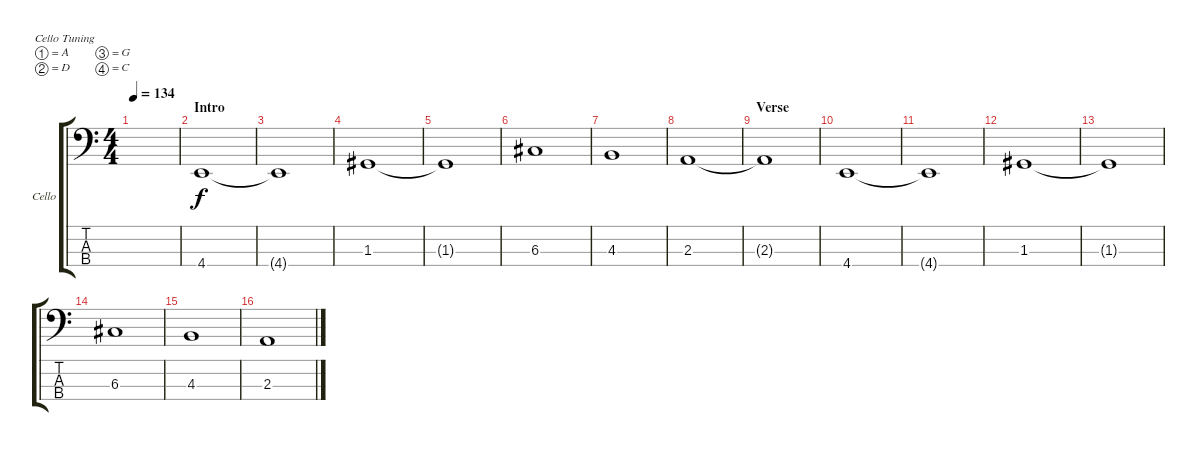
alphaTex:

\defaultSystemsLayout 4
\bracketExtendMode groupsimilarinstruments
\firstSystemTrackNameOrientation horizontal
\otherSystemsTrackNameOrientation horizontal
\track ("contrabass" "Cello") {instrument cello}
\staff {score tabs}
\tuning (A3 D3 G2 C2)
\ts (4 4)
\tempo 134
\clef f4
\scale
0.487395
\ks c
|
\section ("" "Intro")
\scale
0.256303 4.4.1 |
\scale
0.256303 4.4{t}.1 |
\scale
0.333333 1.3.1 |
\scale
0.333333 1.3{t}.1 |
\scale
0.333333 6.3.1 |
\scale
0.333333 4.3.1 |
\scale
0.333333 2.3.1 |
\section ("" "Verse")
\scale
0.333333 2.3{t}.1{dy f} |
\scale
0.333333 4.4.1 |
\scale
0.333333 4.4{t}.1 |
\scale
0.333333 1.3.1 |
\scale
0.333333 1.3{t}.1 |
\scale
0.333333 6.3.1 |
\scale
0.333333 4.3.1 |
\scale
0.333333 2.3.1
